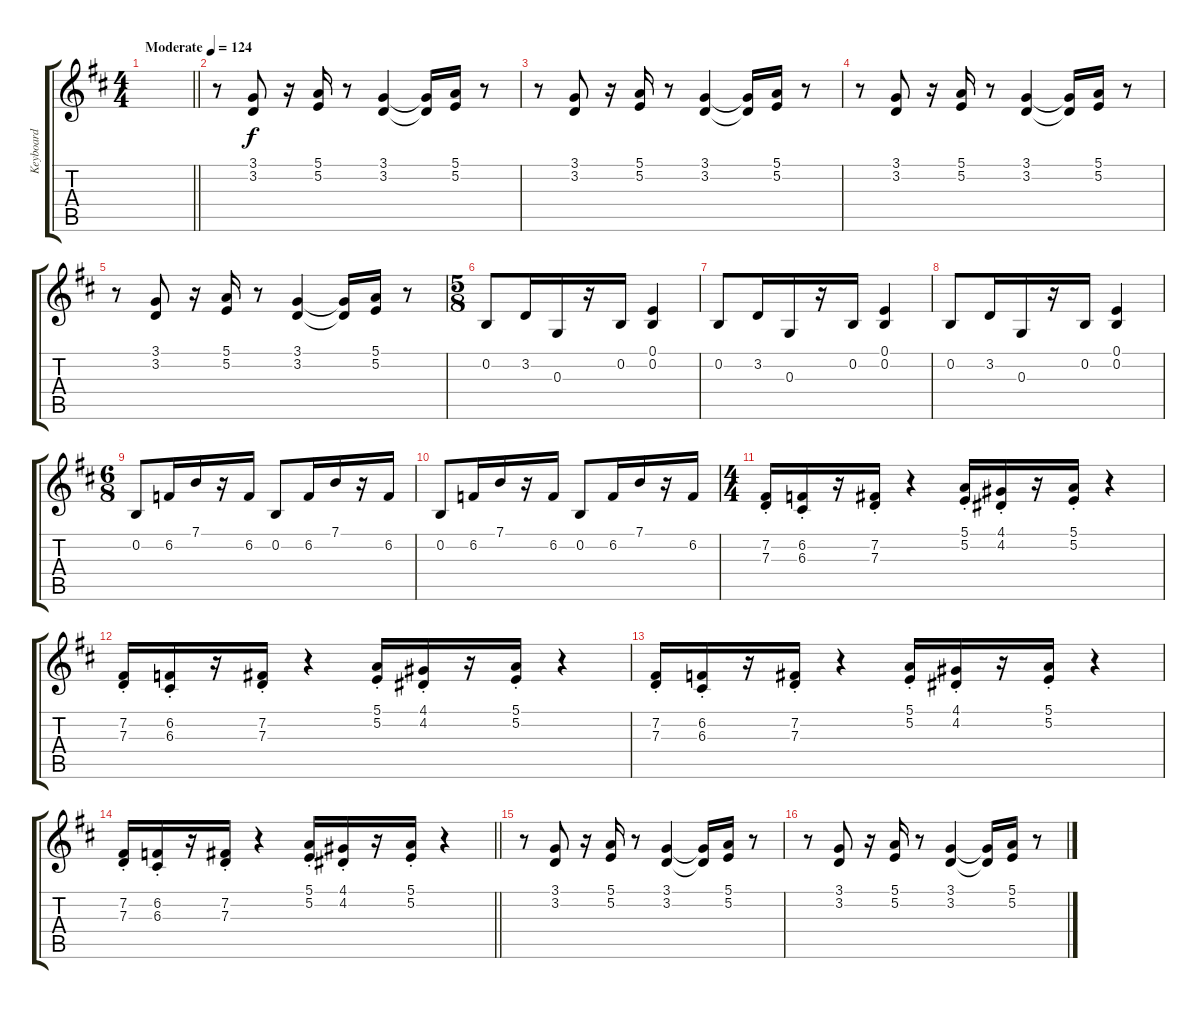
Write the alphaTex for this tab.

\track ("Keyboard" "Keyboard") {instrument percussiveorgan}
\staff {score tabs}
\tuning (E4 B3 G3 D3 A2 E2) {hide}
\ts (4 4)
\tempo (124 "Moderate")
\clef g2
\barLineRight lightlight
\ks d
|
r.8 (3.1 3.2).8 r.16 (5.1 5.2).16 r.8 (3.1 3.2).4 (3.1{t} 3.2{t}).16 (5.1 5.2).16 r.8 |
r.8 (3.1 3.2).8 r.16 (5.1 5.2).16 r.8 (3.1 3.2).4 (3.1{t} 3.2{t}).16 (5.1 5.2).16 r.8 |
r.8 (3.1 3.2).8 r.16 (5.1 5.2).16 r.8 (3.1 3.2).4 (3.1{t} 3.2{t}).16 (5.1 5.2).16 r.8 |
r.8 (3.1 3.2).8 r.16 (5.1 5.2).16 r.8 (3.1 3.2).4 (3.1{t} 3.2{t}).16 (5.1 5.2).16 r.8 |
\ts (5 8)
0.2.8 3.2.16 0.3.16 r.16 0.2.16 (0.1 0.2).4 |
0.2.8 3.2.16 0.3.16 r.16 0.2.16 (0.1 0.2).4 |
0.2.8 3.2.16 0.3.16 r.16 0.2.16 (0.1 0.2).4 |
\ts (6 8)
0.2.8 6.2.16 7.1.16 r.16 6.2.16 0.2.8 6.2.16 7.1.16 r.16 6.2.16 |
0.2.8 6.2.16 7.1.16 r.16 6.2.16 0.2.8 6.2.16 7.1.16 r.16 6.2.16 |
\ts (4 4)
(7.2{st} 7.3{st}).16 (6.2{st} 6.3{st}).16 r.16 (7.2{st} 7.3{st}).16 r.4 (5.1{st} 5.2{st}).16 (4.1{st} 4.2{st}).16 r.16 (5.1{st} 5.2{st}).16 r.4 |
(7.2{st} 7.3{st}).16 (6.2{st} 6.3{st}).16 r.16 (7.2{st} 7.3{st}).16 r.4 (5.1{st} 5.2{st}).16 (4.1{st} 4.2{st}).16 r.16 (5.1{st} 5.2{st}).16 r.4 |
(7.2{st} 7.3{st}).16 (6.2{st} 6.3{st}).16 r.16 (7.2{st} 7.3{st}).16 r.4 (5.1{st} 5.2{st}).16 (4.1{st} 4.2{st}).16 r.16 (5.1{st} 5.2{st}).16 r.4 |
\barLineRight lightlight
(7.2{st} 7.3{st}).16 (6.2{st} 6.3{st}).16 r.16 (7.2{st} 7.3{st}).16 r.4 (5.1{st} 5.2{st}).16 (4.1{st} 4.2{st}).16 r.16 (5.1{st} 5.2{st}).16 r.4 |
r.8 (3.1 3.2).8 r.16 (5.1 5.2).16 r.8 (3.1 3.2).4 (3.1{t} 3.2{t}).16 (5.1 5.2).16 r.8 |
r.8 (3.1 3.2).8 r.16 (5.1 5.2).16 r.8 (3.1 3.2).4 (3.1{t} 3.2{t}).16 (5.1 5.2).16 r.8
